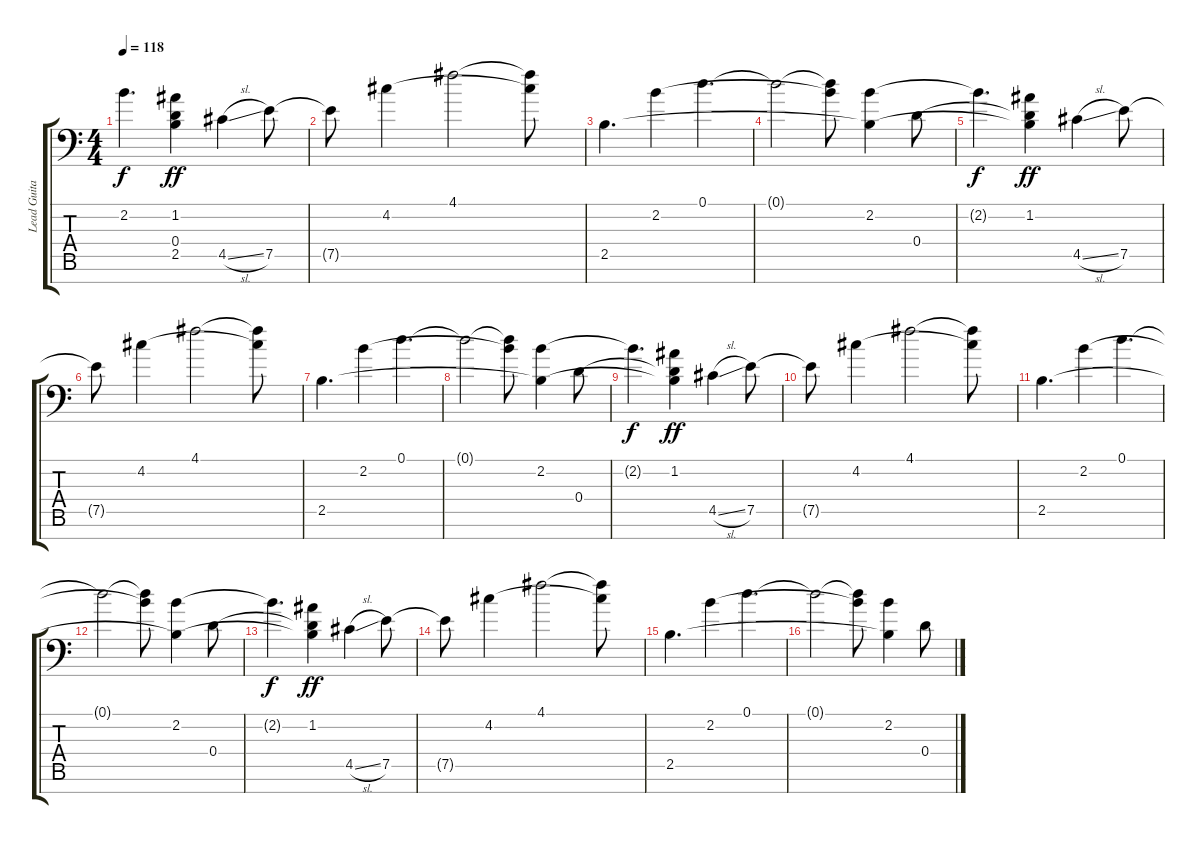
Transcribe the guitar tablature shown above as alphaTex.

\track ("Lead Guitar #1" "Lead Guita") {instrument overdrivenguitar}
\staff {score tabs}
\tuning (D4 A3 E3 D3 A2 E2 A1) {hide}
\ts (4 4)
\tempo 118
\clef f4
\ks c
2.2{t}.4{d dy f} (1.2 0.4{t} 2.5{t}).4{dy ff} 4.5{sl}.4 7.5.8 |
7.5{t}.8 4.2.4 4.1.2 (4.1{t} 4.2{t}).8 |
\section ("" "")
2.5.4{d} 2.2.4 0.1.4{d} |
0.1{t}.2 (0.1{t} 2.2{t}).8 (2.2 2.5{t}).4 0.4.8 |
2.2{t}.4{d dy f} (1.2 0.4{t} 2.5{t}).4{dy ff} 4.5{sl}.4 7.5.8 |
7.5{t}.8 4.2.4 4.1.2 (4.1{t} 4.2{t}).8 |
2.5.4{d} 2.2.4 0.1.4{d} |
0.1{t}.2 (0.1{t} 2.2{t}).8 (2.2 2.5{t}).4 0.4.8 |
2.2{t}.4{d dy f} (1.2 0.4{t} 2.5{t}).4{dy ff} 4.5{sl}.4 7.5.8 |
7.5{t}.8 4.2.4 4.1.2 (4.1{t} 4.2{t}).8 |
\section ("" "")
2.5.4{d} 2.2.4 0.1.4{d} |
0.1{t}.2 (0.1{t} 2.2{t}).8 (2.2 2.5{t}).4 0.4.8 |
2.2{t}.4{d dy f} (1.2 0.4{t} 2.5{t}).4{dy ff} 4.5{sl}.4 7.5.8 |
7.5{t}.8 4.2.4 4.1.2 (4.1{t} 4.2{t}).8 |
2.5.4{d} 2.2.4 0.1.4{d} |
0.1{t}.2 (0.1{t} 2.2{t}).8 (2.2 2.5{t}).4 0.4.8
